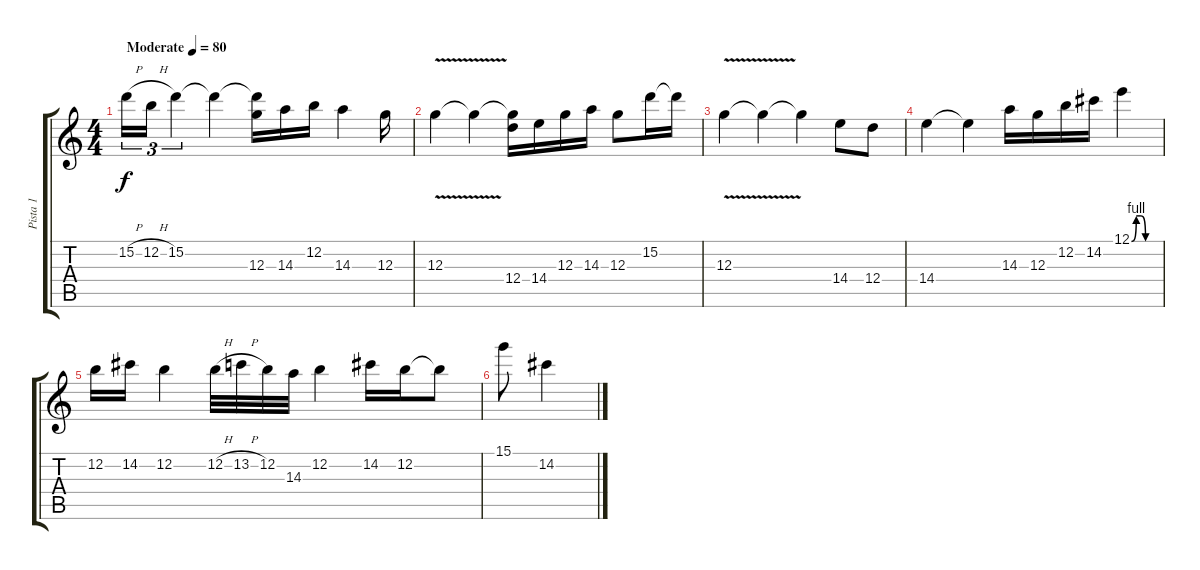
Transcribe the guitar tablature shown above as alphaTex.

\track ("Pista 1" "Pista 1") {instrument distortionguitar}
\staff {score tabs}
\tuning (E4 B3 G3 D3 A2 E2) {hide}
\ts (4 4)
\tempo (80 "Moderate")
\clef g2
\ks c
15.2{h}.16{tu (3 2) dy f instrument distortionguitar} 12.2{h}.16{tu (3 2)} 15.2.4{tu (3 2)} 15.2{t}.4 (15.2{t} 12.3).16 14.3.16 12.2.16 14.3.4 12.3.16 |
12.3{v}.4 12.3{t}.4 (12.3{t} 12.4).16 14.4.16 12.3.16 14.3.16 12.3.8 15.2.16 15.2{t}.16 |
12.3{v}.4 12.3{t}.4 12.3{t}.4 14.4.8 12.4.8 |
14.4.4 14.4{t}.4 14.3.16 12.3.16 12.2.16 14.2.16 12.1{be (custom 0 0 10 4 20 4 30 0 60 0)}.4 |
12.2.16 14.2.16 12.2.4 12.2{h}.32 13.2{h}.32 12.2.32 14.3.32 12.2.4 14.2.16 12.2.16 12.2{t}.8 |
15.1.8 14.2.4
